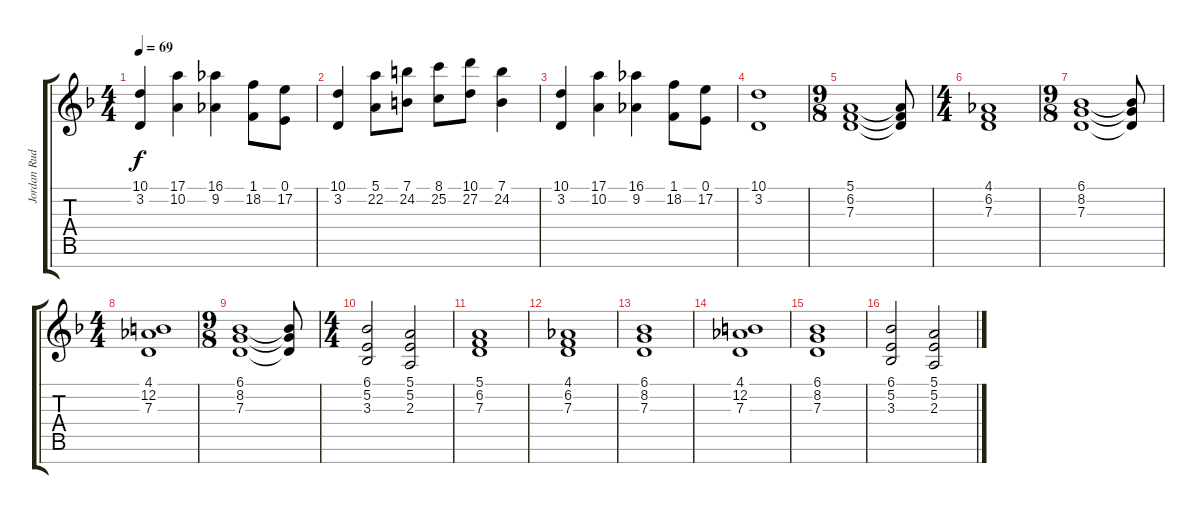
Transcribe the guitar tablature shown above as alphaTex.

\track ("Jordan Rudess - Keyboard" "Jordan Rud") {instrument lead2sawtooth}
\staff {score tabs}
\tuning (E4 B3 G3 D3 A2 E2 B1) {hide}
\ts (4 4)
\tempo 69
\clef g2
\ks dminor
(10.1 3.2).4{dy f} (17.1 10.2).4 (16.1 9.2).4 (1.1 18.2).8 (0.1 17.2).8 |
(10.1 3.2).4 (5.1 22.2).8 (7.1 24.2).8 (8.1 25.2).8 (10.1 27.2).8 (7.1 24.2).4 |
(10.1 3.2).4 (17.1 10.2).4 (16.1 9.2).4 (1.1 18.2).8 (0.1 17.2).8 |
(10.1 3.2).1 |
\ts (9 8)
(5.1 6.2 7.3).1 (5.1{t} 6.2{t} 7.3{t}).8 |
\ts (4 4)
(4.1 6.2 7.3).1 |
\ts (9 8)
(6.1 8.2 7.3).1 (6.1{t} 8.2{t} 7.3{t}).8 |
\ts (4 4)
(4.1 12.2 7.3).1 |
\ts (9 8)
(6.1 8.2 7.3).1 (6.1{t} 8.2{t} 7.3{t}).8 |
\ts (4 4)
(6.1 5.2 3.3).2 (5.1 5.2 2.3).2 |
(5.1 6.2 7.3).1 |
(4.1 6.2 7.3).1 |
(6.1 8.2 7.3).1 |
(4.1 12.2 7.3).1 |
(6.1 8.2 7.3).1 |
(6.1 5.2 3.3).2 (5.1 5.2 2.3).2
